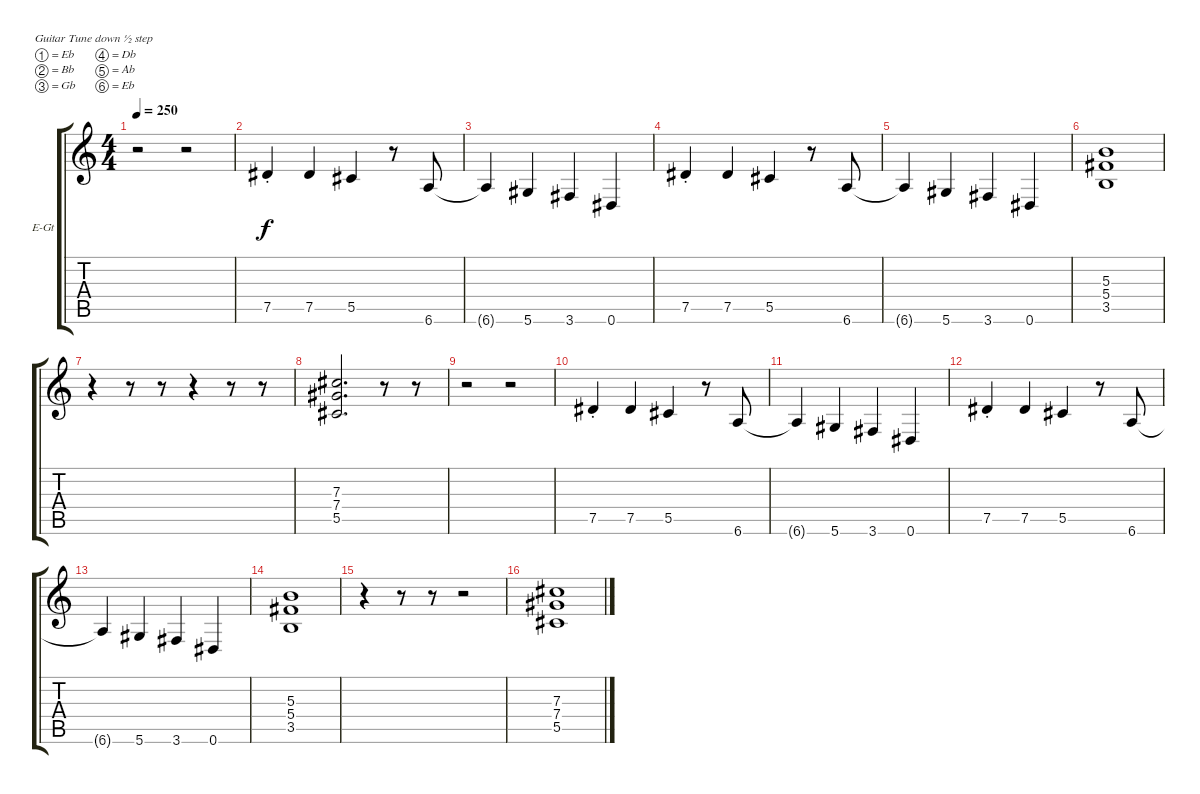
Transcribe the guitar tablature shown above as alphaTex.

\bracketExtendMode groupsimilarinstruments
\firstSystemTrackNameOrientation horizontal
\otherSystemsTrackNameOrientation horizontal
\track ("DJ Ashba" "E-Gt") {instrument distortionguitar}
\staff {score tabs}
\tuning (Eb4 Bb3 Gb3 Db3 Ab2 Eb2)
\ts (4 4)
\tempo 250
\clef g2
\ks c
r.2{dy f} r.2 |
7.5{st}.4 7.5.4 5.5.4 r.8 6.6.8 |
6.6{t}.4 5.6.4 3.6.4 0.6.4 |
7.5{st}.4 7.5.4 5.5.4 r.8 6.6.8 |
6.6{t}.4 5.6.4 3.6.4 0.6.4 |
(5.3 5.4 3.5).1 |
r.4 r.8 r.8 r.4 r.8 r.8 |
(7.3 7.4 5.5).2{d} r.8 r.8 |
r.2 r.2 |
7.5{st}.4 7.5.4 5.5.4 r.8 6.6.8 |
6.6{t}.4 5.6.4 3.6.4 0.6.4 |
7.5{st}.4 7.5.4 5.5.4 r.8 6.6.8 |
6.6{t}.4 5.6.4 3.6.4 0.6.4 |
(5.3 5.4 3.5).1 |
r.4 r.8 r.8 r.2 |
(7.3 7.4 5.5).1
